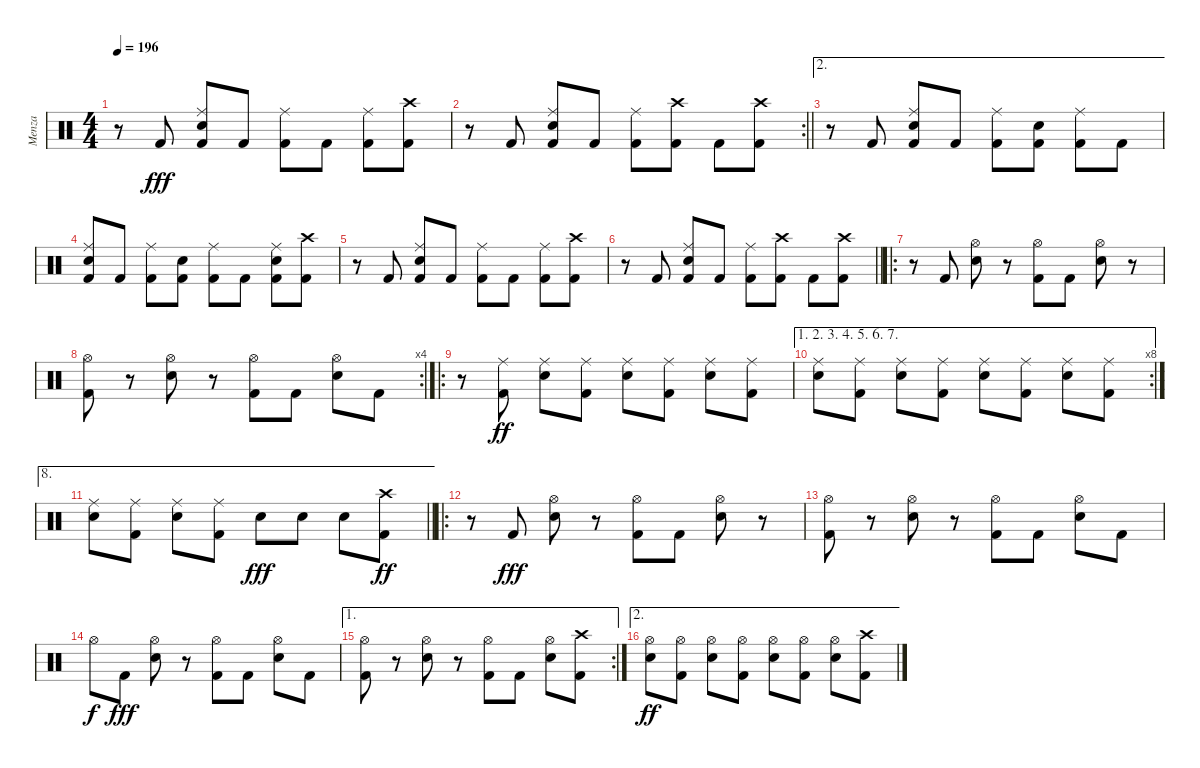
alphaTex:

\track ("Menza" "Menza") {instrument percussion}
\staff {score}
\articulation defaults
\ts (4 4)
\tempo 196
\clef neutral
\ks c
r.8{dy fff} "Kick (hit) 2".8 ("Ride (middle)" "Snare (hit) 2" "Kick (hit) 2").8 "Kick (hit) 2".8 ("Ride (middle)" "Kick (hit) 2").8 "Kick (hit) 2".8 ("Ride (middle)" "Kick (hit) 2").8 ("Crash high (hit)" "Kick (hit) 2").8 |
\rc 2
\barLineRight lightlight
r.8 "Kick (hit) 2".8 ("Ride (middle)" "Snare (hit) 2" "Kick (hit) 2").8 "Kick (hit) 2".8 ("Ride (middle)" "Kick (hit) 2").8 ("Crash high (hit)" "Kick (hit) 2").8 "Kick (hit) 2".8 ("Crash high (hit)" "Kick (hit) 2").8 |
\ae 2
r.8 "Kick (hit) 2".8 ("Ride (middle)" "Snare (hit) 2" "Kick (hit) 2").8 "Kick (hit) 2".8 ("Ride (middle)" "Kick (hit) 2").8 ("Snare (hit) 2" "Kick (hit) 2").8 ("Ride (middle)" "Kick (hit) 2").8 "Kick (hit) 2".8 |
("Ride (middle)" "Snare (hit) 2" "Kick (hit) 2").8 "Kick (hit) 2".8 ("Ride (middle)" "Kick (hit) 2").8 ("Snare (hit) 2" "Kick (hit) 2").8 ("Ride (middle)" "Kick (hit) 2").8 "Kick (hit) 2".8 ("Ride (middle)" "Snare (hit) 2" "Kick (hit) 2").8 ("Crash high (hit)" "Kick (hit) 2").8 |
r.8 "Kick (hit) 2".8 ("Ride (middle)" "Snare (hit) 2" "Kick (hit) 2").8 "Kick (hit) 2".8 ("Ride (middle)" "Kick (hit) 2").8 "Kick (hit) 2".8 ("Ride (middle)" "Kick (hit) 2").8 ("Crash high (hit)" "Kick (hit) 2").8 |
\barLineRight lightlight
r.8 "Kick (hit) 2".8 ("Ride (middle)" "Snare (hit) 2" "Kick (hit) 2").8 "Kick (hit) 2".8 ("Ride (middle)" "Kick (hit) 2").8 ("Crash high (hit)" "Kick (hit) 2").8 "Kick (hit) 2".8 ("Crash high (hit)" "Kick (hit) 2").8 |
\ro
r.8 "Kick (hit) 2".8 ("Hi-Hat (open)" "Snare (hit) 2").8 r.8 ("Hi-Hat (open)" "Kick (hit) 2").8 "Kick (hit) 2".8 ("Hi-Hat (open)" "Snare (hit) 2").8 r.8 |
\rc 4
("Hi-Hat (open)" "Kick (hit) 2").8 r.8 ("Hi-Hat (open)" "Snare (hit) 2").8 r.8 ("Hi-Hat (open)" "Kick (hit) 2").8 "Kick (hit) 2".8 ("Hi-Hat (open)" "Snare (hit) 2").8 "Kick (hit) 2".8 |
\ro
r.8 ("Ride (middle)" "Kick (hit) 2").8{dy ff} ("Ride (middle)" "Snare (hit) 2").8 ("Ride (middle)" "Kick (hit) 2").8 ("Ride (middle)" "Snare (hit) 2").8 ("Ride (middle)" "Kick (hit) 2").8 ("Ride (middle)" "Snare (hit) 2").8 ("Ride (middle)" "Kick (hit) 2").8 |
\ae (1 2 3 4 5 6 7)
\rc 8
("Ride (middle)" "Snare (hit) 2").8 ("Ride (middle)" "Kick (hit) 2").8 ("Ride (middle)" "Snare (hit) 2").8 ("Ride (middle)" "Kick (hit) 2").8 ("Ride (middle)" "Snare (hit) 2").8 ("Ride (middle)" "Kick (hit) 2").8 ("Ride (middle)" "Snare (hit) 2").8 ("Ride (middle)" "Kick (hit) 2").8 |
\ae 8
\barLineRight lightlight
("Ride (middle)" "Snare (hit) 2").8 ("Ride (middle)" "Kick (hit) 2").8 ("Ride (middle)" "Snare (hit) 2").8 ("Ride (middle)" "Kick (hit) 2").8 "Snare (hit) 2".8{dy fff} "Snare (hit) 2".8 "Snare (hit) 2".8 ("Crash high (hit)" "Kick (hit) 2").8{dy ff} |
\ro
r.8 "Kick (hit) 2".8{dy fff} ("Hi-Hat (open)" "Snare (hit) 2").8 r.8 ("Hi-Hat (open)" "Kick (hit) 2").8 "Kick (hit) 2".8 ("Hi-Hat (open)" "Snare (hit) 2").8 r.8 |
("Hi-Hat (open)" "Kick (hit) 2").8 r.8 ("Hi-Hat (open)" "Snare (hit) 2").8 r.8 ("Hi-Hat (open)" "Kick (hit) 2").8 "Kick (hit) 2".8 ("Hi-Hat (open)" "Snare (hit) 2").8 "Kick (hit) 2".8 |
"Hi-Hat (open)".8{dy f} "Kick (hit) 2".8{dy fff} ("Hi-Hat (open)" "Snare (hit) 2").8 r.8 ("Hi-Hat (open)" "Kick (hit) 2").8 "Kick (hit) 2".8 ("Hi-Hat (open)" "Snare (hit) 2").8 "Kick (hit) 2".8 |
\ae 1
\rc 2
("Hi-Hat (open)" "Kick (hit) 2").8 r.8 ("Hi-Hat (open)" "Snare (hit) 2").8 r.8 ("Hi-Hat (open)" "Kick (hit) 2").8 "Kick (hit) 2".8 ("Hi-Hat (open)" "Snare (hit) 2").8 ("Crash high (hit)" "Kick (hit) 2").8 |
\ae 2
("Hi-Hat (open)" "Snare (hit) 2").8{dy ff} ("Hi-Hat (open)" "Kick (hit) 2").8 ("Hi-Hat (open)" "Snare (hit) 2").8 ("Hi-Hat (open)" "Kick (hit) 2").8 ("Hi-Hat (open)" "Snare (hit) 2").8 ("Hi-Hat (open)" "Kick (hit) 2").8 ("Hi-Hat (open)" "Snare (hit) 2").8 ("Crash high (hit)" "Kick (hit) 2").8
